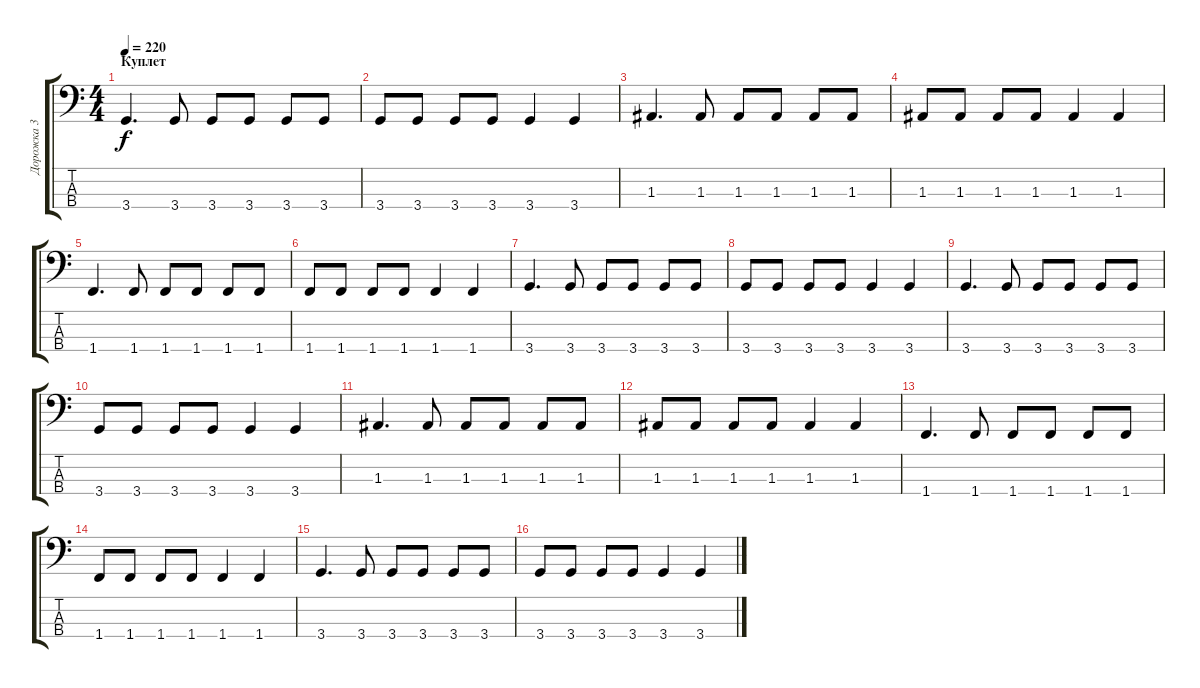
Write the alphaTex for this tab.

\track ("Дорожка 3" "Дорожка 3") {instrument electricbasspick}
\staff {score tabs}
\tuning (G2 D2 A1 E1) {hide}
\ts (4 4)
\section ("" "Куплет")
\tempo 220
\clef f4
\ks c
3.4.4{d dy f} 3.4.8 3.4.8 3.4.8 3.4.8 3.4.8 |
3.4.8 3.4.8 3.4.8 3.4.8 3.4.4 3.4.4 |
1.3.4{d} 1.3.8 1.3.8 1.3.8 1.3.8 1.3.8 |
1.3.8 1.3.8 1.3.8 1.3.8 1.3.4 1.3.4 |
1.4.4{d} 1.4.8 1.4.8 1.4.8 1.4.8 1.4.8 |
1.4.8 1.4.8 1.4.8 1.4.8 1.4.4 1.4.4 |
3.4.4{d} 3.4.8 3.4.8 3.4.8 3.4.8 3.4.8 |
3.4.8 3.4.8 3.4.8 3.4.8 3.4.4 3.4.4 |
3.4.4{d} 3.4.8 3.4.8 3.4.8 3.4.8 3.4.8 |
3.4.8 3.4.8 3.4.8 3.4.8 3.4.4 3.4.4 |
1.3.4{d} 1.3.8 1.3.8 1.3.8 1.3.8 1.3.8 |
1.3.8 1.3.8 1.3.8 1.3.8 1.3.4 1.3.4 |
1.4.4{d} 1.4.8 1.4.8 1.4.8 1.4.8 1.4.8 |
1.4.8 1.4.8 1.4.8 1.4.8 1.4.4 1.4.4 |
3.4.4{d} 3.4.8 3.4.8 3.4.8 3.4.8 3.4.8 |
3.4.8 3.4.8 3.4.8 3.4.8 3.4.4 3.4.4
